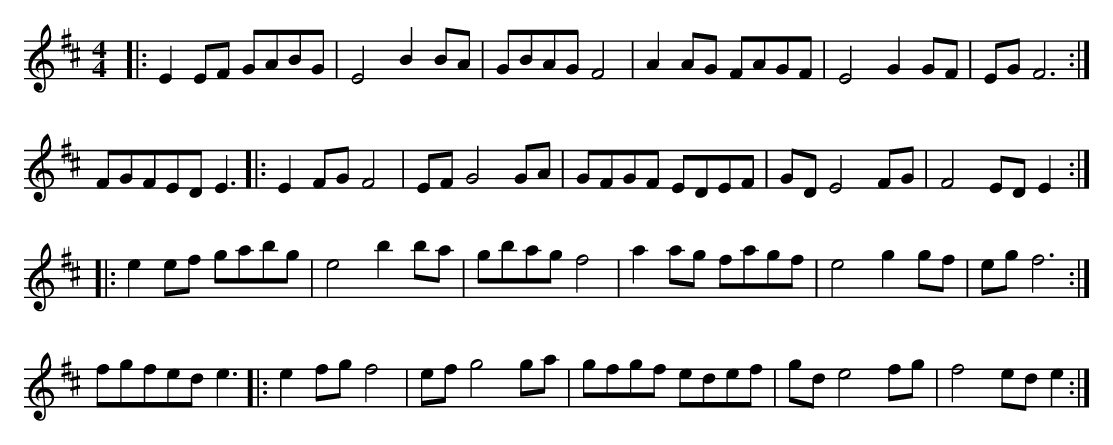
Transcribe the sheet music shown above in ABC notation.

X:1
M:4/4
K:D
|:E2 EF GABG|E4 B2 BA|GBAG F4|A2 AG FAGF|E4 G2 GF|EG F6:|
FGFED E3|:E2 FG F4|EF G4 GA|GFGF EDEF|GD E4 FG|F4 ED E2:|
|:e2 ef gabg|e4 b2 ba|gbag f4|a2 ag fagf|e4 g2 gf|eg f6:|
fgfed e3|:e2 fg f4|ef g4 ga|gfgf edef|gd e4 fg|f4 ed e2:|
